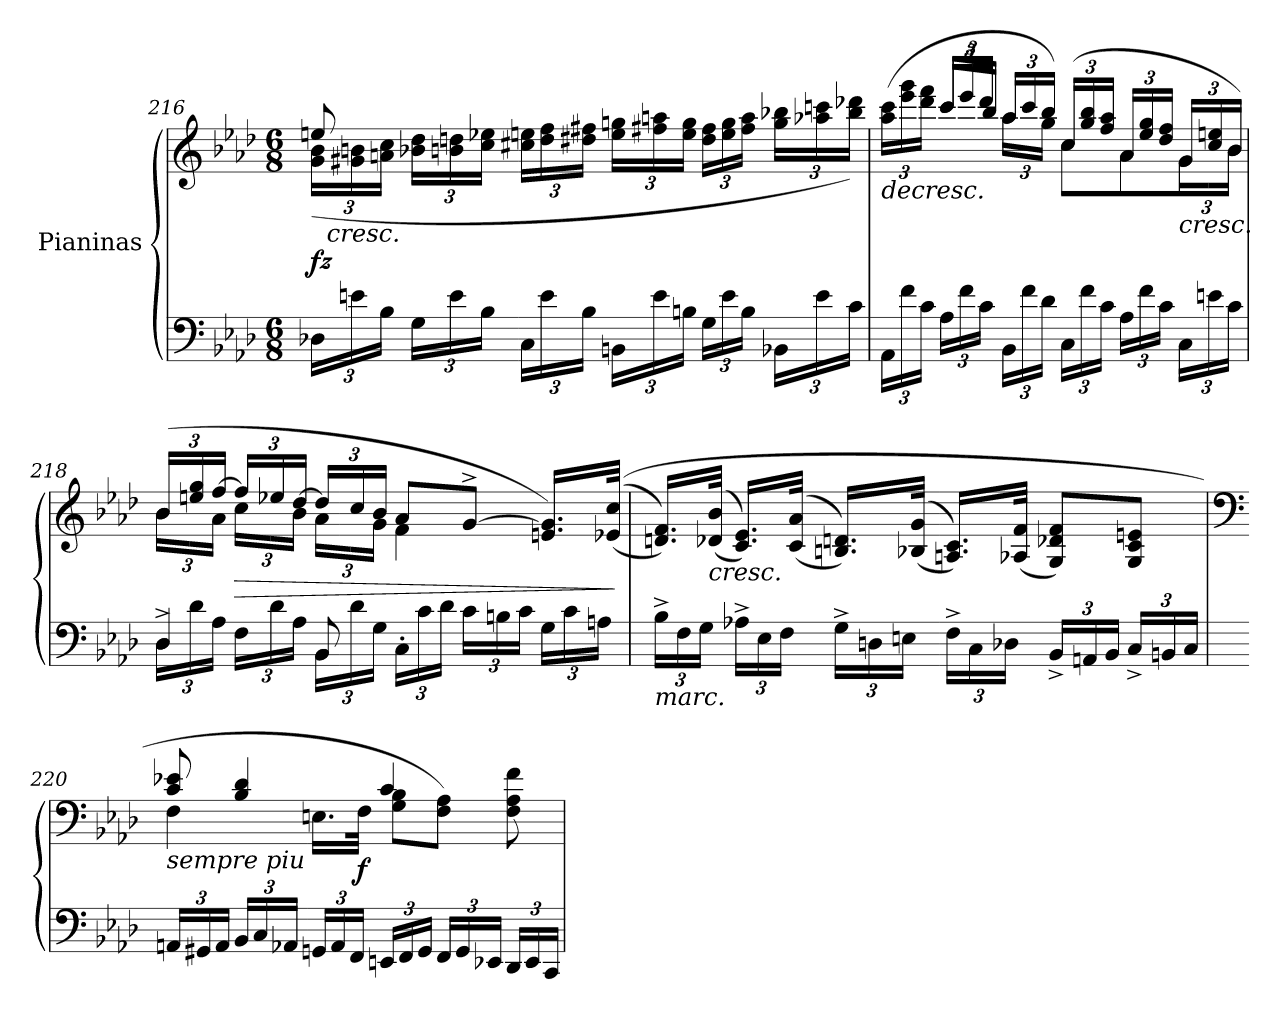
**kern	**kern	**dynam
*part1	*part1	*part1
*staff2	*staff1	*staff1/2
*I"Pianinas	*	*
!!LO:PB:g=z
*clefF4	*clefG2	*
*k[b-e-a-d-]	*k[b-e-a-d-]	*
*M6/8	*M6/8	*
=216	=216	=216
*	*^	*
*Xbrackettup	*	*Xbrackettup	*
!	!	!	!LO:DY:a=2
24D-X\LL	8een/	(>24g\ 24b-\LL	fz
!	!	!	!LO:HP:b
24en\	.	24g#X\ 24bn\	<
24B-\JJ	.	24an\ 24cc\JJ	.
24G\LL	8ryy	24b-X\ 24dd-\LL	.
24e\	.	24bn\ 24ddn\	.
24B-\JJ	.	24cc\ 24ee-X\JJ	.
24C\LL	2ryy	24cc#X\ 24een\LL	.
24e\	.	24dd\ 24ff\	.
24B-\JJ	.	24dd#X\ 24ff#X\JJ	.
24BBn\LL	.	24ee\ 24ggn\LL	.
24e\	.	24ff#X\ 24aan\	.
24Bn\JJ	.	24ee\ 24gg\JJ	.
24G\LL	.	24dd#\ 24ff#\LL	.
24e\	.	24ee\ 24gg\	.
24B\JJ	.	24ff#\ 24aa\JJ	.
24BB-X\LL	.	24gg\ 24bb-X\LL	.
24e\	.	24aa-X\ 24cccn\	.
24c\JJ	.	24bb-\ 24ddd-X\JJ)	.
=217	=217	=217	=217
!	!	!	!LO:HP:b
*	*	*^	*
24AA-\LL	(>24aa-\ 24ccc\LL	8ryy	8ryy	>
24f\	24eee-\ 24ggg\	.	.	.
24c\JJ	24ddd-\ 24fff\JJ	.	.	.
24A-\LL	24ccc/LL	8ryy	24ccc/LL	.
24f\	24eee-/	.	24rddyy	.
24c\JJ	24ddd-/JJ	.	24bb-/JJ	.
24BB-\LL	24aa-/LL	24aa-\LL	2ryy	.
24f\	24ccc/	24reeeyy	.	.
24d-\JJ	24bb-/JJ)	24gg\JJ	.	.
24C\LL	(>24cc/LL	8cc\L	.	.
24f\	24gg/ 24bb-/	.	.	.
24c\JJ	24ff/ 24aa-/JJ	.	.	.
24A-\LL	24a-/LL	8a-\	.	.
24f\	24ee-/ 24gg/	.	.	.
24c\JJ	24dd-/ 24ff/JJ	.	.	.
!	!	!	!	!LO:HP:n=1:b
*	*	*brackettup	*	*
24C\LL	24g/LL	24g\L	.	[ <
24en\	24cc/ 24een/	24rffyy	.	.
24c\JJ	24b-/JJ)	24b-\JJ	.	.
*	*v	*v	*v	*
.	.	]
!!LO:LB:g=z
=218	=218	=218
*^	*	*
*	*	*Xbrackettup	*
*	*	*^	*
24D-^\LL	4D-/	(>24b-/LL	24b-\LL	.
24d-\	.	24een/ 24gg/	24rcccyy	.
24A-\JJ	.	[24ff/JJ	24a-\JJ	.
!	!	!	!	!LO:HP:b
24F\LL	.	24ff/LL]	24cc\LL	>
24d-\	.	24ee-X/	24rcccyy	.
24A-\JJ	.	[24dd-/JJ	24b-\JJ	.
24BB-\LL	8BB-/	24dd-/LL]	24a-\LL	.
24d-\	.	24cc/	24rcccyy	.
24G\JJ	.	24b-/JJ	24g\JJ	.
24C'\LL	4.ryy	8a-/L	4f\	[
24c\	.	.	.	.
24d-\JJ	.	.	.	.
24c\LL	.	[8g^/J	.	.
24Bn\	.	.	.	.
24c\JJ	.	.	.	.
24G\LL	.	16.en/ 16.g/]LL)	8ryy	.
24c\	.	.	.	.
24An\JJ	.	.	.	.
.	.	(<(<(<32e-X/ 32cc/JJk	.	.
*v	*v	*	*	*
*	*v	*v	*
.	.	]
=219	=219	=219
!LO:TX:b:i:t=marc.	!	!
24B-^\LL	16.dn/ 16.f/LL))	.
24F\	.	.
24G\JJ	.	.
!	!LO:TX:b:i:t=cresc.	!
.	(<(>32d-X/ 32b-/JJk	.
24A-X^\LL	16.c/ 16.e-/LL))	.
24E-\	.	.
24F\JJ	.	.
.	(>(<32c/ 32a-/JJk	.
24G^\LL	16.Bn/ 16.dn/LL))	.
24Dn\	.	.
24En\JJ	.	.
.	(<(>32B-X/ 32g/JJk	.
24F^\LL	16.An/ 16.c/LL))	.
24C\	.	.
24D-X\JJ	.	.
.	(<32A-X/ 32f/JJk	.
24BB-^/LL	8G/ 8d-X/ 8f/L)	.
24AAn/	.	.
24BB-/JJ	.	.
24C^/LL	8G/ 8c/ 8en/J	.
24BBn/	.	.
24C/JJ	.	.
!!LO:LB:g=z
=220	=220	=220
*	*clefF4	*
*	*^	*
!	!LO:TX:b:i:t=sempre    piu	!	!
24AAn/LL	8c/ 8e-X/	4F\	.
24GG#X/	.	.	.
24AA/JJ	.	.	.
24BB-/LL	4B-/ 4d-/	.	.
24C/	.	.	.
24AA-X/JJ	.	.	.
24GGn/LL	.	16.En\LL	.
24AA-/	.	.	.
24FF/JJ	.	.	.
!	!	!	!LO:DY:b
.	.	32F\JJk	f
24EEn/LL	4c/	8G\ 8B-\L	.
24FF/	.	.	.
24GG/JJ	.	.	.
24FF/LL	.	8F\ 8A-\J)	.
24GG/	.	.	.
24EE-X/JJ	.	.	.
24DD-/LL	8F\ 8A-\ 8f\	8ryy	.
24EE-/	.	.	.
24CC/JJ	.	.	.
*	*v	*v	*
=	=	=
*-	*-	*-
